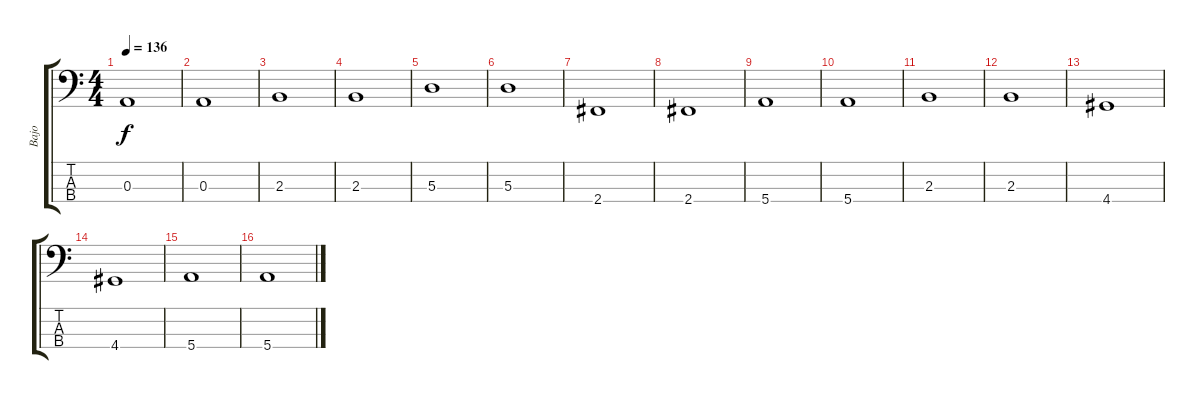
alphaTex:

\track ("Bajo" "Bajo") {instrument electricbasspick}
\staff {score tabs}
\tuning (G2 D2 A1 E1) {hide}
\ts (4 4)
\tempo 136
\clef f4
\ks c
0.3.1{dy f} |
0.3.1 |
2.3.1 |
2.3.1 |
5.3.1 |
5.3.1 |
2.4.1 |
2.4.1 |
5.4.1 |
5.4.1 |
2.3.1 |
2.3.1 |
4.4.1 |
4.4.1 |
5.4.1 |
5.4.1
